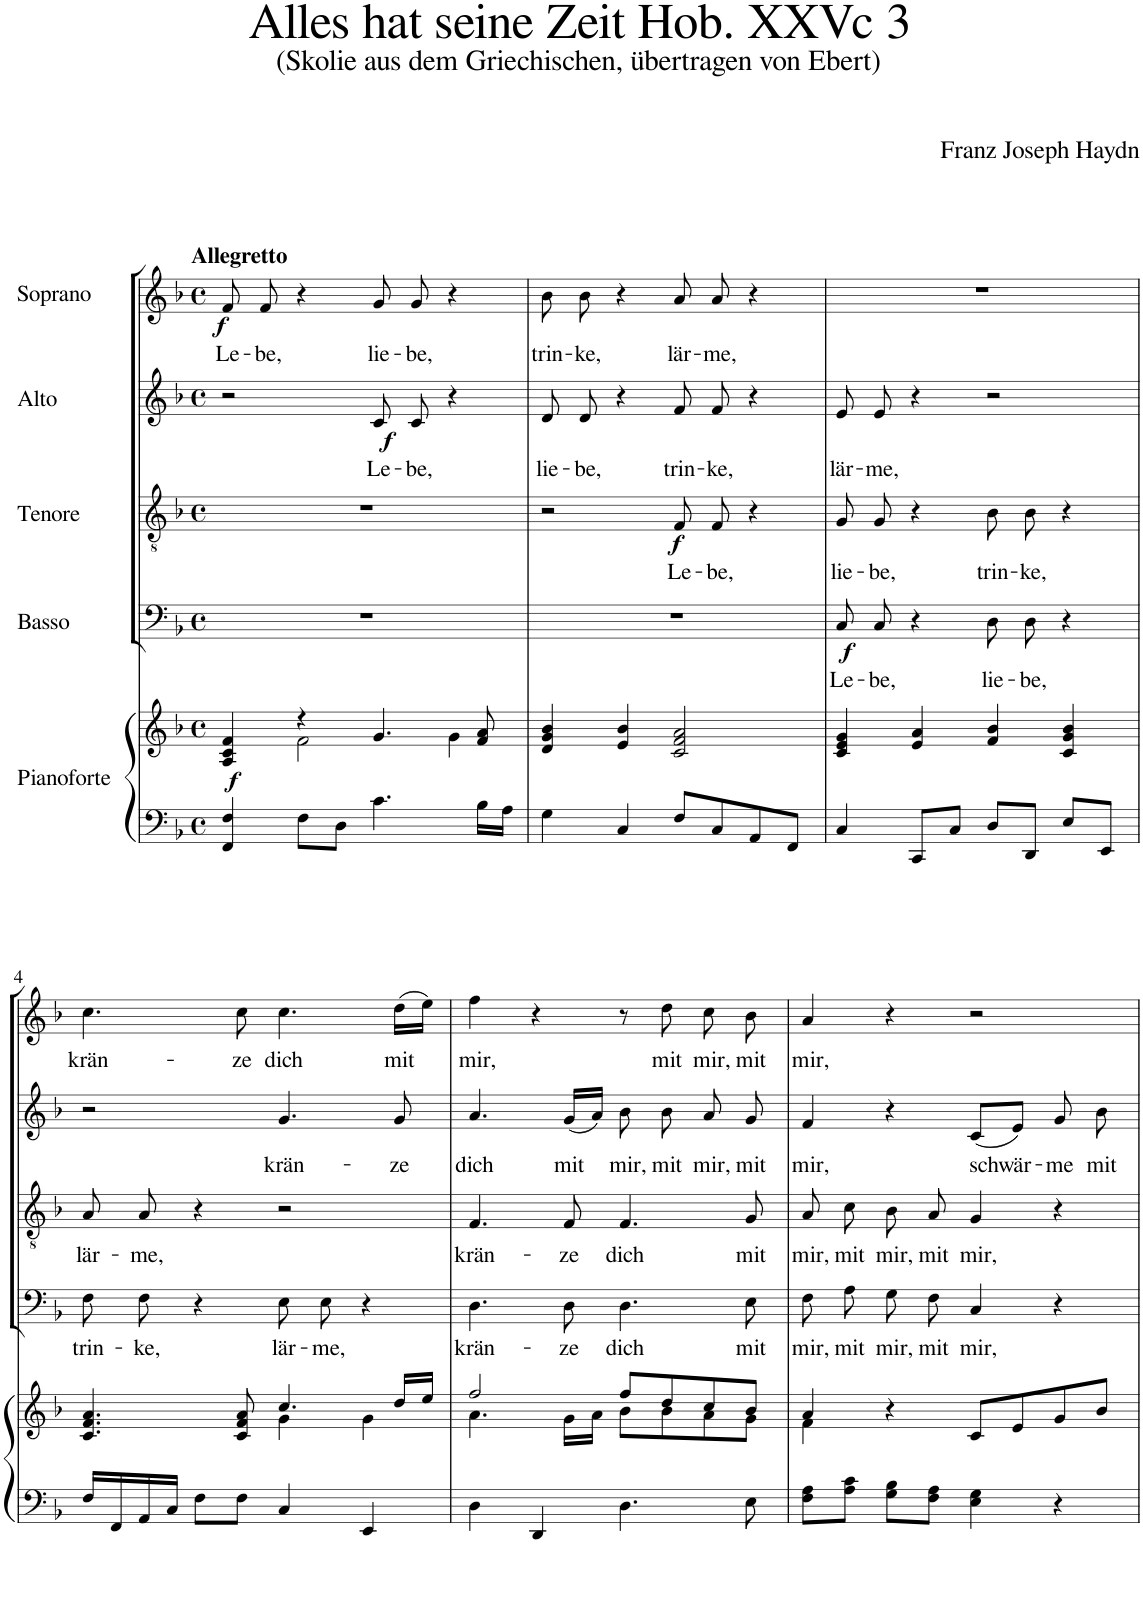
**kern	**kern	**dynam	**kern	**text	**dynam	**kern	**text	**dynam	**kern	**text	**dynam	**kern	**text	**dynam
*part5	*part5	*part5	*part4	*part4	*part4	*part3	*part3	*part3	*part2	*part2	*part2	*part1	*part1	*part1
*staff6	*staff5	*staff5/6	*staff4	*staff4	*staff4	*staff3	*staff3	*staff3	*staff2	*staff2	*staff2	*staff1	*staff1	*staff1
*I"Pianoforte	*	*	*I"Basso	*	*	*I"Tenore	*	*	*I"Alto	*	*	*I"Soprano	*	*
*I'Pno	*	*	*	*	*	*	*	*	*	*	*	*	*	*
*clefF4	*clefG2	*	*clefF4	*	*	*clefGv2	*	*	*clefG2	*	*	*clefG2	*	*
*	*	*	*	*	*	*Trd1c2	*	*	*	*	*	*	*	*
*k[b-]	*k[b-]	*	*k[b-]	*	*	*k[b-]	*	*	*k[b-]	*	*	*k[b-]	*	*
*M4/4	*M4/4	*	*M4/4	*	*	*M4/4	*	*	*M4/4	*	*	*M4/4	*	*
*met(c)	*met(c)	*	*met(c)	*	*	*met(c)	*	*	*met(c)	*	*	*met(c)	*	*
=1	=1	=1	=1	=1	=1	=1	=1	=1	=1	=1	=1	=1	=1	=1
*	*^	*	*	*	*	*	*	*	*	*	*	*	*	*
!	!	!	!	!	!	!	!	!	!	!	!	!	!LO:TX:a:B:t=Allegretto	!	!
!	!	!	!LO:DY:b	!	!	!	!	!	!	!	!	!	!	!LO:LY:b	!LO:DY:b
4FF/ 4F/	4A/ 4c/ 4f/	4ryy	f	1r	.	.	1r	.	.	2r	.	.	8f/	Le-	f
!	!	!	!	!	!	!	!	!	!	!	!	!	!	!LO:LY:b	!
.	.	.	.	.	.	.	.	.	.	.	.	.	8f/	-be,	.
8F\L	4r	2f\	.	.	.	.	.	.	.	.	.	.	4r	.	.
8D\J	.	.	.	.	.	.	.	.	.	.	.	.	.	.	.
!	!	!	!	!	!	!	!	!	!	!	!LO:LY:b	!LO:DY:b	!	!LO:LY:b	!
4.c\	4.g/	.	.	.	.	.	.	.	.	8c/	Le-	f	8g/	lie-	.
!	!	!	!	!	!	!	!	!	!	!	!LO:LY:b	!	!	!LO:LY:b	!
.	.	.	.	.	.	.	.	.	.	8c/	-be,	.	8g/	-be,	.
.	.	4g\	.	.	.	.	.	.	.	4r	.	.	4r	.	.
16B-\LL	8f/ 8a/	.	.	.	.	.	.	.	.	.	.	.	.	.	.
16A\JJ	.	.	.	.	.	.	.	.	.	.	.	.	.	.	.
*	*v	*v	*	*	*	*	*	*	*	*	*	*	*	*	*
=2	=2	=2	=2	=2	=2	=2	=2	=2	=2	=2	=2	=2	=2	=2
!	!	!	!	!	!	!	!	!	!	!LO:LY:b	!	!	!LO:LY:b	!
4G\	4d/ 4g/ 4b-/	.	1r	.	.	2r	.	.	8d/	lie-	.	8b-\	trin-	.
!	!	!	!	!	!	!	!	!	!	!LO:LY:b	!	!	!LO:LY:b	!
.	.	.	.	.	.	.	.	.	8d/	-be,	.	8b-\	-ke,	.
4C/	4e/ 4b-/	.	.	.	.	.	.	.	4r	.	.	4r	.	.
!	!	!	!	!	!	!	!LO:LY:b	!LO:DY:b	!	!LO:LY:b	!	!	!LO:LY:b	!
8F/L	2c/ 2f/ 2a/	.	.	.	.	8F/L	Le-	f	8f/	trin-	.	8a/	lär-	.
!	!	!	!	!	!	!	!LO:LY:b	!	!	!LO:LY:b	!	!	!LO:LY:b	!
8C/	.	.	.	.	.	8F/J	-be,	.	8f/	-ke,	.	8a/	-me,	.
8AA/	.	.	.	.	.	4r	.	.	4r	.	.	4r	.	.
8FF/J	.	.	.	.	.	.	.	.	.	.	.	.	.	.
=3	=3	=3	=3	=3	=3	=3	=3	=3	=3	=3	=3	=3	=3	=3
!	!	!	!	!LO:LY:b	!LO:DY:b	!	!LO:LY:b	!	!	!LO:LY:b	!	!	!	!
4C/	4c/ 4e/ 4g/	.	8C/L	Le-	f	8G/L	lie-	.	8e/	lär-	.	1r	.	.
!	!	!	!	!LO:LY:b	!	!	!LO:LY:b	!	!	!LO:LY:b	!	!	!	!
.	.	.	8C/J	-be,	.	8G/J	-be,	.	8e/	-me,	.	.	.	.
8CC/L	4e/ 4a/	.	4r	.	.	4r	.	.	4r	.	.	.	.	.
8C/J	.	.	.	.	.	.	.	.	.	.	.	.	.	.
!	!	!	!	!LO:LY:b	!	!	!LO:LY:b	!	!	!	!	!	!	!
8D/L	4f/ 4b-/	.	8D\L	lie-	.	8B-\L	trin-	.	2r	.	.	.	.	.
!	!	!	!	!LO:LY:b	!	!	!LO:LY:b	!	!	!	!	!	!	!
8DD/J	.	.	8D\J	-be,	.	8B-\J	-ke,	.	.	.	.	.	.	.
8E/L	4c/ 4g/ 4b-/	.	4r	.	.	4r	.	.	.	.	.	.	.	.
8EE/J	.	.	.	.	.	.	.	.	.	.	.	.	.	.
!!LO:LB:g=z
=4	=4	=4	=4	=4	=4	=4	=4	=4	=4	=4	=4	=4	=4	=4
*	*^	*	*	*	*	*	*	*	*	*	*	*	*	*
!	!	!	!	!	!LO:LY:b	!	!	!LO:LY:b	!	!	!	!	!	!LO:LY:b	!
16F/LL	4.c/ 4.f/ 4.a/	2ryy	.	8F\L	trin-	.	8A/L	lär-	.	2r	.	.	4.cc\	krän-	.
16FF/	.	.	.	.	.	.	.	.	.	.	.	.	.	.	.
!	!	!	!	!	!LO:LY:b	!	!	!LO:LY:b	!	!	!	!	!	!	!
16AA/	.	.	.	8F\J	-ke,	.	8A/J	-me,	.	.	.	.	.	.	.
16C/JJ	.	.	.	.	.	.	.	.	.	.	.	.	.	.	.
8F\L	.	.	.	4r	.	.	4r	.	.	.	.	.	.	.	.
!	!	!	!	!	!	!	!	!	!	!	!	!	!	!LO:LY:b	!
8F\J	8c/ 8f/ 8a/	.	.	.	.	.	.	.	.	.	.	.	8cc\	-ze	.
!	!	!	!	!	!LO:LY:b	!	!	!	!	!	!LO:LY:b	!	!	!LO:LY:b	!
4C/	4.cc/	4g\	.	8E\L	lär-	.	2r	.	.	4.g/	krän-	.	4.cc\	dich	.
!	!	!	!	!	!LO:LY:b	!	!	!	!	!	!	!	!	!	!
.	.	.	.	8E\J	-me,	.	.	.	.	.	.	.	.	.	.
4EE/	.	4g\	.	4r	.	.	.	.	.	.	.	.	.	.	.
!	!	!	!	!	!	!	!	!	!	!	!LO:LY:b	!	!	!LO:LY:b	!
.	16dd/LL	.	.	.	.	.	.	.	.	8g/	-ze	.	(16dd\LL	mit	.
.	16ee/JJ	.	.	.	.	.	.	.	.	.	.	.	16ee\JJ)	.	.
=5	=5	=5	=5	=5	=5	=5	=5	=5	=5	=5	=5	=5	=5	=5	=5
!	!	!	!	!	!LO:LY:b	!	!	!LO:LY:b	!	!	!LO:LY:b	!	!	!LO:LY:b	!
4D\	2ff/	4.a\	.	4.D\	krän-	.	4.F/	krän-	.	4.a/	dich	.	4ff\	mir,	.
4DD/	.	.	.	.	.	.	.	.	.	.	.	.	4r	.	.
!	!	!	!	!	!LO:LY:b	!	!	!LO:LY:b	!	!	!LO:LY:b	!	!	!	!
.	.	16g\LL	.	8D\	-ze	.	8F/	-ze	.	(16g/LL	mit	.	.	.	.
.	.	16a\JJ	.	.	.	.	.	.	.	16a/JJ)	.	.	.	.	.
!	!	!	!	!	!LO:LY:b	!	!	!LO:LY:b	!	!	!LO:LY:b	!	!	!	!
4.D\	8ff/L	8b-\L	.	4.D\	dich	.	4.F/	dich	.	8b-\	mir,	.	8r	.	.
!	!	!	!	!	!	!	!	!	!	!	!LO:LY:b	!	!	!LO:LY:b	!
.	8dd/	8b-\	.	.	.	.	.	.	.	8b-\	mit	.	8dd\	mit	.
!	!	!	!	!	!	!	!	!	!	!	!LO:LY:b	!	!	!LO:LY:b	!
.	8cc/	8a\	.	.	.	.	.	.	.	8a/	mir,	.	8cc\	mir,	.
!	!	!	!	!	!LO:LY:b	!	!	!LO:LY:b	!	!	!LO:LY:b	!	!	!LO:LY:b	!
8E\	8b-/J	8g\J	.	8E\	mit	.	8G/	mit	.	8g/	mit	.	8b-\	mit	.
=6	=6	=6	=6	=6	=6	=6	=6	=6	=6	=6	=6	=6	=6	=6	=6
!	!	!	!	!	!LO:LY:b	!	!	!LO:LY:b	!	!	!LO:LY:b	!	!	!LO:LY:b	!
8F\ 8A\L	4a/	4f\	.	8F\L	mir,	.	8A\L	mir,	.	4f/	mir,	.	4a/	mir,	.
!	!	!	!	!	!LO:LY:b	!	!	!LO:LY:b	!	!	!	!	!	!	!
8A\ 8c\J	.	.	.	8A\J	mit	.	8c\J	mit	.	.	.	.	.	.	.
!	!	!	!	!	!LO:LY:b	!	!	!LO:LY:b	!	!	!	!	!	!	!
8G\ 8B-\L	4r	2.ryy	.	8G\L	mir,	.	8B-/L	mir,	.	4r	.	.	4r	.	.
!	!	!	!	!	!LO:LY:b	!	!	!LO:LY:b	!	!	!	!	!	!	!
8F\ 8A\J	.	.	.	8F\J	mit	.	8A/J	mit	.	.	.	.	.	.	.
!	!	!	!	!	!LO:LY:b	!	!	!LO:LY:b	!	!	!LO:LY:b	!	!	!	!
4E\ 4G\	8c/L	.	.	4C/	mir,	.	4G/	mir,	.	(8c/L	schwär-	.	2r	.	.
.	8e/	.	.	.	.	.	.	.	.	8e/J)	.	.	.	.	.
!	!	!	!	!	!	!	!	!	!	!	!LO:LY:b	!	!	!	!
4r	8g/	.	.	4r	.	.	4r	.	.	8g/	-me	.	.	.	.
!	!	!	!	!	!	!	!	!	!	!	!LO:LY:b	!	!	!	!
.	8b-/J	.	.	.	.	.	.	.	.	8b-\	mit	.	.	.	.
*	*v	*v	*	*	*	*	*	*	*	*	*	*	*	*	*
=	=	=	=	=	=	=	=	=	=	=	=	=	=	=
*-	*-	*-	*-	*-	*-	*-	*-	*-	*-	*-	*-	*-	*-	*-
